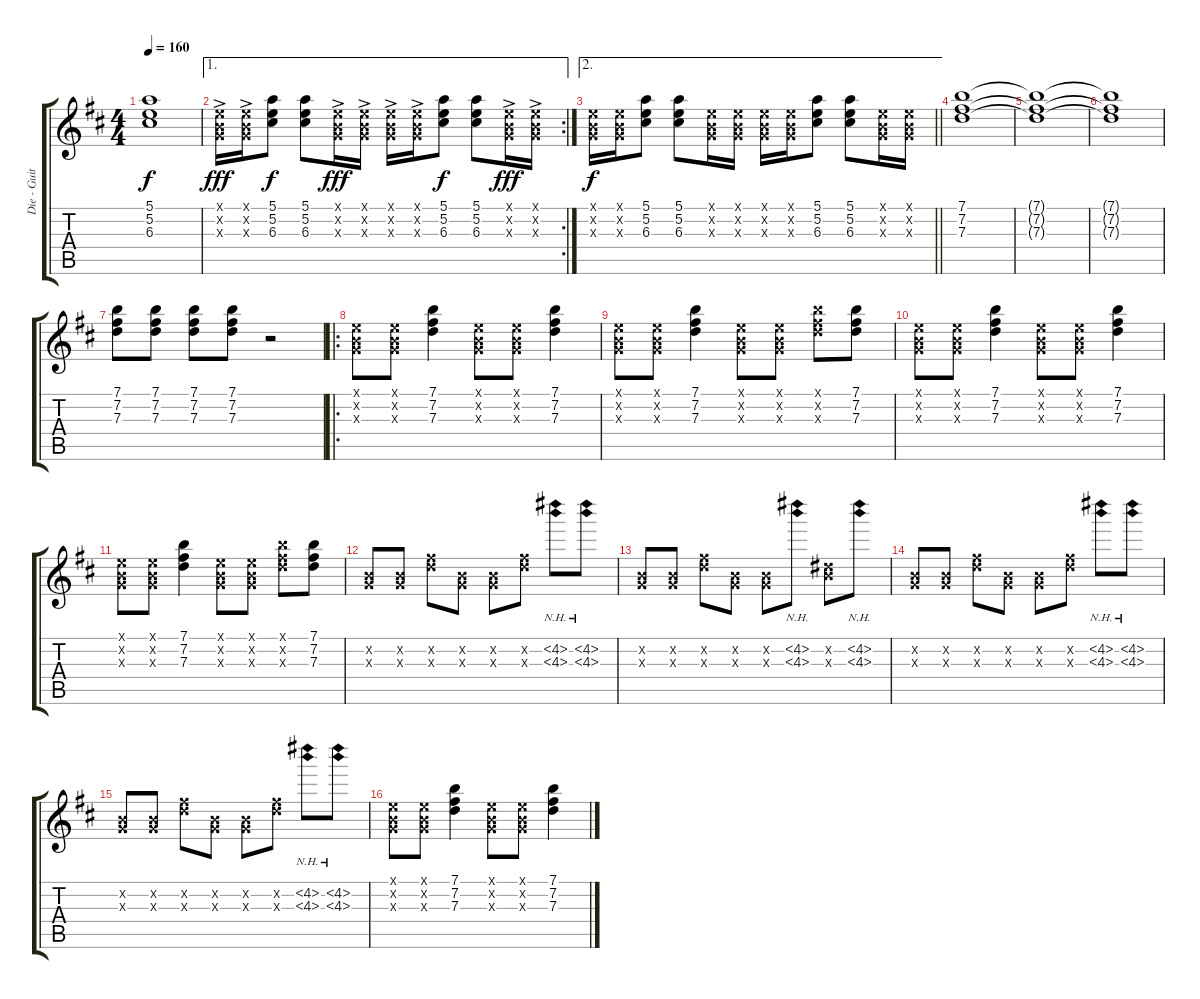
\track ("Die - Guitar 2" "Die - Guit") {instrument overdrivenguitar}
\staff {score tabs}
\tuning (E4 B3 G3 D3 A2 E2) {hide}
\ts (4 4)
\tempo 160
\clef g2
\ks d
(5.1 5.2 6.3).1{dy f} |
\ae 1
\rc 2
(0.1{x} 0.2{x} 0.3{ac x}).16{dy fff} (0.1{x} 0.2{x} 0.3{ac x}).16 (5.1 5.2 6.3).8{dy f} (5.1 5.2 6.3).8 (0.1{x} 0.2{x} 0.3{ac x}).16{dy fff} (0.1{x} 0.2{x} 0.3{ac x}).16 (0.1{x} 0.2{x} 0.3{ac x}).16 (0.1{x} 0.2{x} 0.3{ac x}).16 (5.1 5.2 6.3).8{dy f} (5.1 5.2 6.3).8 (0.1{x} 0.2{x} 0.3{ac x}).16{dy fff} (0.1{x} 0.2{x} 0.3{ac x}).16 |
\ae 2
\barLineRight lightlight
(0.1{x} 0.2{x} 0.3{x}).16{dy f} (0.1{x} 0.2{x} 0.3{x}).16 (5.1 5.2 6.3).8 (5.1 5.2 6.3).8 (0.1{x} 0.2{x} 0.3{x}).16 (0.1{x} 0.2{x} 0.3{x}).16 (0.1{x} 0.2{x} 0.3{x}).16 (0.1{x} 0.2{x} 0.3{x}).16 (5.1 5.2 6.3).8 (5.1 5.2 6.3).8 (0.1{x} 0.2{x} 0.3{x}).16 (0.1{x} 0.2{x} 0.3{x}).16 |
(7.1 7.2 7.3).1 |
(7.1{t} 7.2{t} 7.3{t}).1 |
(7.1{t} 7.2{t} 7.3{t}).1 |
(7.1 7.2 7.3).8 (7.1 7.2 7.3).8 (7.1 7.2 7.3).8 (7.1 7.2 7.3).8 r.2 |
\ro
(0.1{x} 0.2{x} 0.3{x}).8 (0.1{x} 0.2{x} 0.3{x}).8 (7.1 7.2 7.3).4 (0.1{x} 0.2{x} 0.3{x}).8 (0.1{x} 0.2{x} 0.3{x}).8 (7.1 7.2 7.3).4 |
(0.1{x} 0.2{x} 0.3{x}).8 (0.1{x} 0.2{x} 0.3{x}).8 (7.1 7.2 7.3).4 (0.1{x} 0.2{x} 0.3{x}).8 (0.1{x} 0.2{x} 0.3{x}).8 (7.1{x} 7.2{x} 7.3{x}).8 (7.1 7.2 7.3).8 |
(0.1{x} 0.2{x} 0.3{x}).8 (0.1{x} 0.2{x} 0.3{x}).8 (7.1 7.2 7.3).4 (0.1{x} 0.2{x} 0.3{x}).8 (0.1{x} 0.2{x} 0.3{x}).8 (7.1 7.2 7.3).4 |
(0.1{x} 0.2{x} 0.3{x}).8 (0.1{x} 0.2{x} 0.3{x}).8 (7.1 7.2 7.3).4 (0.1{x} 0.2{x} 0.3{x}).8 (0.1{x} 0.2{x} 0.3{x}).8 (7.1{x} 7.2{x} 7.3{x}).8 (7.1 7.2 7.3).8 |
(0.2{x} 0.3{x}).8 (0.2{x} 0.3{x}).8 (7.2{x} 7.3{x}).8 (0.2{x} 0.3{x}).8 (0.2{x} 0.3{x}).8 (7.2{x} 7.3{x}).8 (4.2{nh} 4.3{nh}).8 (4.2{nh} 4.3{nh}).8 |
(0.2{x} 0.3{x}).8 (0.2{x} 0.3{x}).8 (7.2{x} 7.3{x}).8 (0.2{x} 0.3{x}).8 (0.2{x} 0.3{x}).8 (4.2{nh} 4.3{nh}).8 (4.2{x} 4.3{x}).8 (4.2{nh} 4.3{nh}).8 |
(0.2{x} 0.3{x}).8 (0.2{x} 0.3{x}).8 (7.2{x} 7.3{x}).8 (0.2{x} 0.3{x}).8 (0.2{x} 0.3{x}).8 (7.2{x} 7.3{x}).8 (4.2{nh} 4.3{nh}).8 (4.2{nh} 4.3{nh}).8 |
(0.2{x} 0.3{x}).8 (0.2{x} 0.3{x}).8 (7.2{x} 7.3{x}).8 (0.2{x} 0.3{x}).8 (0.2{x} 0.3{x}).8 (7.2{x} 7.3{x}).8 (4.2{nh} 4.3{nh}).8 (4.2{nh} 4.3{nh}).8 |
(0.1{x} 0.2{x} 0.3{x}).8 (0.1{x} 0.2{x} 0.3{x}).8 (7.1 7.2 7.3).4 (0.1{x} 0.2{x} 0.3{x}).8 (0.1{x} 0.2{x} 0.3{x}).8 (7.1 7.2 7.3).4
